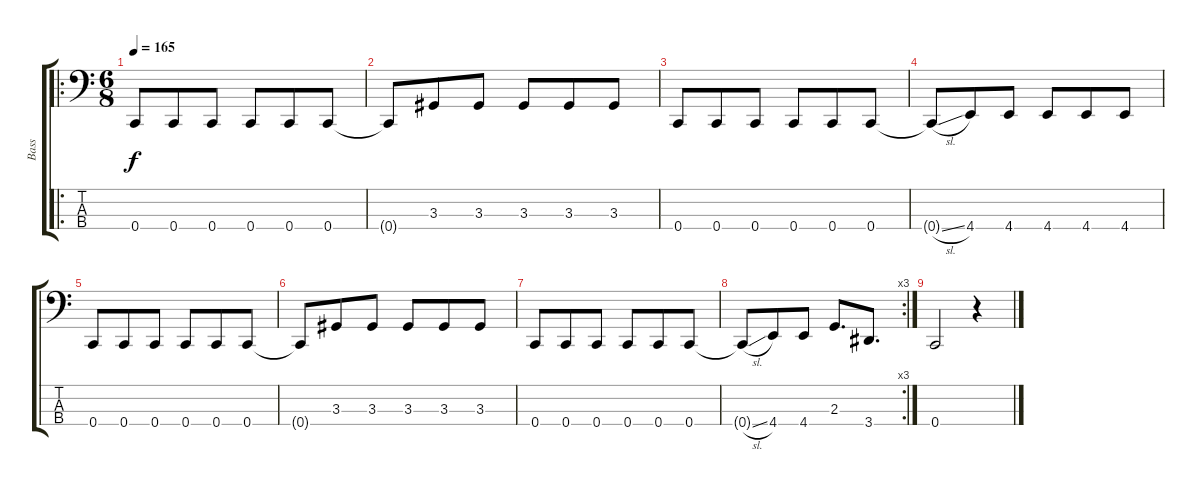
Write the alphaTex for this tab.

\track ("Bass" "Bass") {instrument electricbassfinger}
\staff {score tabs}
\tuning (Eb2 Bb1 F1 C1) {hide}
\ro
\ts (6 8)
\tempo 165
\clef f4
\ks c
0.4.8{dy f} 0.4.8 0.4.8 0.4.8 0.4.8 0.4.8 |
0.4{t}.8 3.3.8 3.3.8 3.3.8 3.3.8 3.3.8 |
0.4.8 0.4.8 0.4.8 0.4.8 0.4.8 0.4.8 |
0.4{sl t}.8 4.4.8 4.4.8 4.4.8 4.4.8 4.4.8 |
0.4.8 0.4.8 0.4.8 0.4.8 0.4.8 0.4.8 |
0.4{t}.8 3.3.8 3.3.8 3.3.8 3.3.8 3.3.8 |
0.4.8 0.4.8 0.4.8 0.4.8 0.4.8 0.4.8 |
\rc 3
0.4{sl t}.8 4.4.8 4.4.8 2.3.8{d} 3.4.8{d} |
0.4.2 r.4
